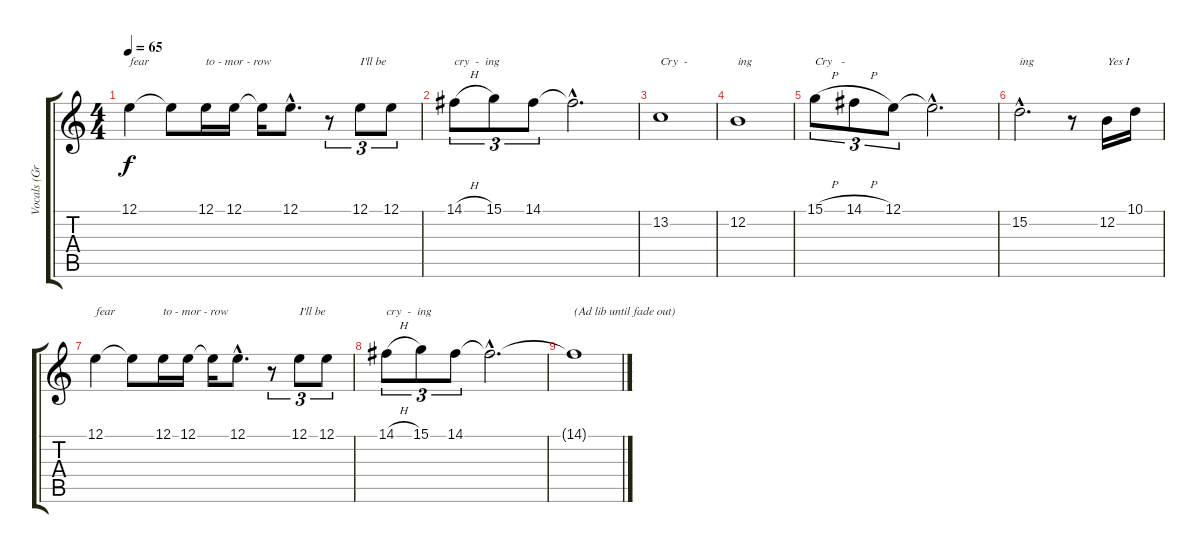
\track ("Vocals (Greg Lake)" "Vocals (Gr") {instrument cello}
\staff {score tabs}
\tuning (E4 B3 G3 D3 A2 E2) {hide}
\ts (4 4)
\tempo 65
\clef g2
\ks c
12.1.4{txt "fear" dy f} 12.1{t}.8 12.1.16{txt "to - mor - row"} 12.1.16 12.1{t}.16 12.1{hac}.8{d} r.8{tu (3 2)} 12.1.8{tu (3 2) txt "I'll be"} 12.1.8{tu (3 2)} |
14.1{h}.8{tu (3 2) txt "cry  -  ing"} 15.1.8{tu (3 2)} 14.1.8{tu (3 2)} 14.1{hac t}.2{d} |
13.2.1{txt "Cry  -"} |
12.2.1{txt "ing"} |
15.1{h}.8{tu (3 2) txt "Cry   -"} 14.1{h}.8{tu (3 2)} 12.1.8{tu (3 2)} 12.1{hac t}.2{d} |
15.2{hac}.2{d txt "ing"} r.8 12.2.16{txt "Yes I"} 10.1.16 |
12.1.4{txt "fear"} 12.1{t}.8 12.1.16{txt "to - mor - row"} 12.1.16 12.1{t}.16 12.1{hac}.8{d} r.8{tu (3 2)} 12.1.8{tu (3 2) txt "I'll be"} 12.1.8{tu (3 2)} |
14.1{h}.8{tu (3 2) txt "cry  -  ing"} 15.1.8{tu (3 2)} 14.1.8{tu (3 2)} 14.1{hac t}.2{d} |
14.1{t}.1{txt "(Ad lib until fade out)"}
